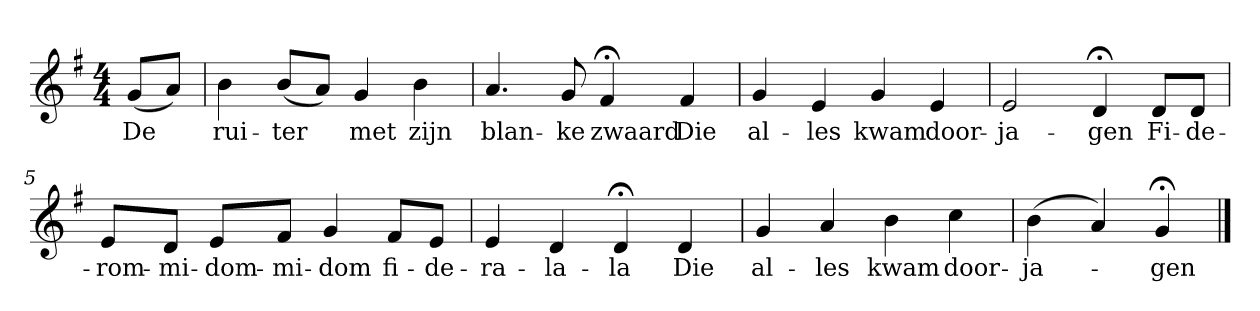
**kern	**text
*part1	*part1
*staff1	*staff1
*k[f#]	*
*G:	*
*M4/4	*
*MM120	*
=	=
(8gL	De
8aJ)	.
=1	=1
4b	rui-
(8bL	-ter
8aJ)	.
4g	met
4b	zijn
=2	=2
4.a	blan-
8g	-ke
4f#;<	zwaard
4f#	Die
=3	=3
4g	al-
4e	-les
4g	kwam
4e	door-
=4	=4
2e	-ja-
4d;<	-gen
8dL	Fi-
8dJ	-de-
=5	=5
8eL	-rom-
8dJ	-mi-
8eL	-dom-
8f#J	-mi-
4g	-dom
8f#L	fi-
8eJ	-de-
=6	=6
4e	-ra-
4d	-la-
4d;<	-la
4d	Die
=7	=7
4g	al-
4a	-les
4b	kwam
4cc	door-
=8	=8
(4b	-ja-
4a)	.
4g;<	-gen
==	==
*-	*-
